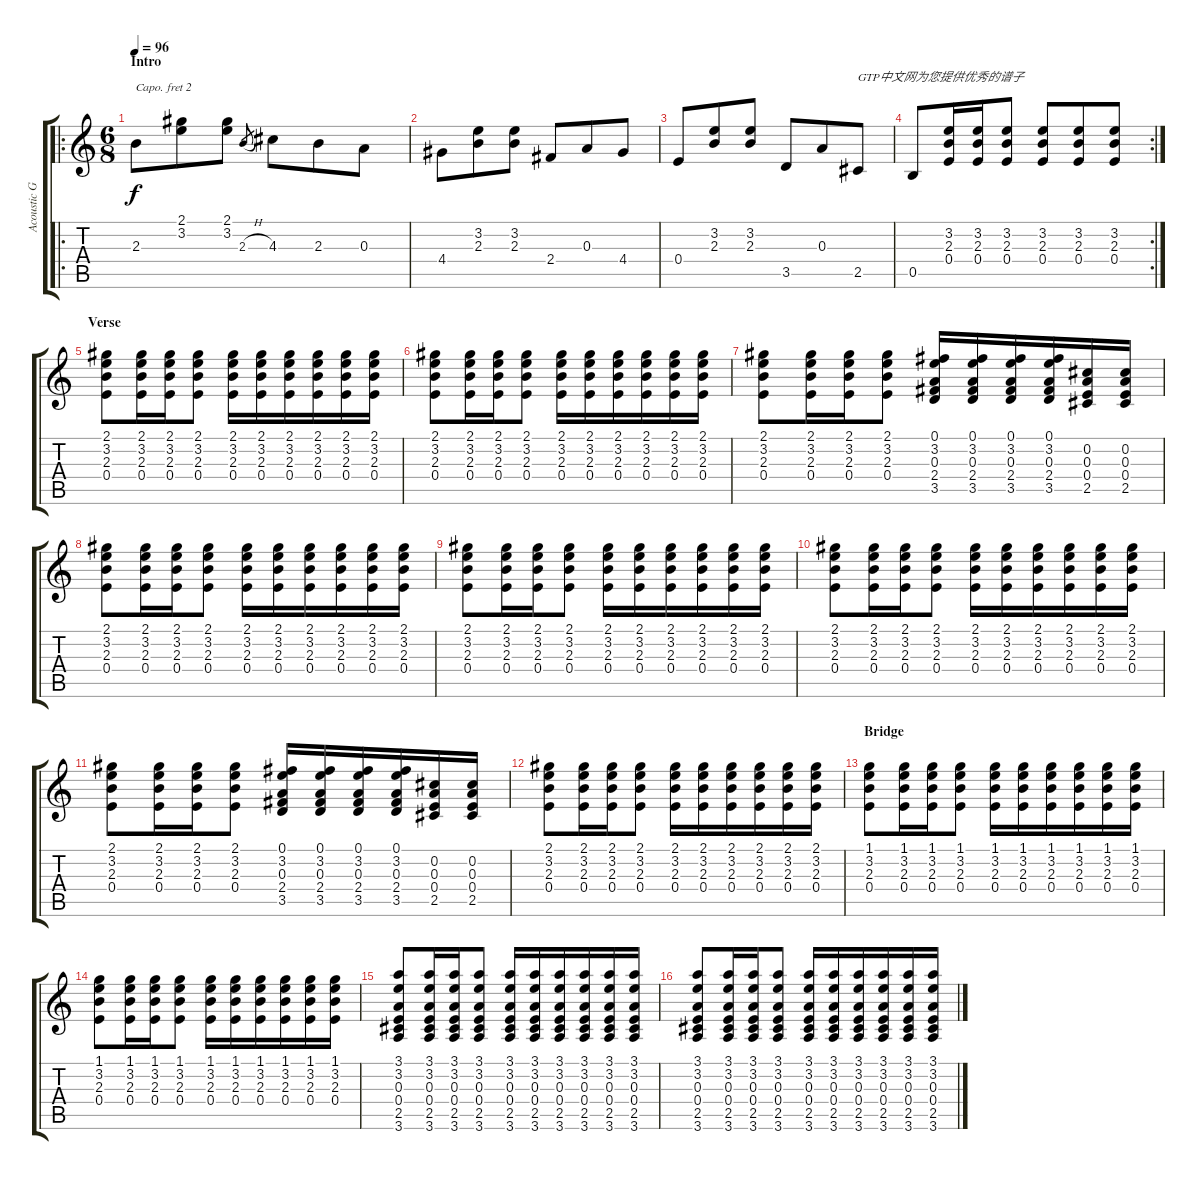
\track ("Acoustic Gtr." "Acoustic G") {instrument acousticguitarsteel}
\staff {score tabs}
\capo 2
\tuning (E4 B3 G3 D3 A2 E2) {hide}
\ro
\ts (6 8)
\section ("" "Intro")
\tempo 96
\clef g2
\ks c
2.3.8{dy f instrument acousticguitarsteel} (2.1 3.2).8 (2.1 3.2).8 2.3{h}.8{gr} 4.3.8 2.3.8 0.3.8 |
4.4.8 (3.2 2.3).8 (3.2 2.3).8 2.4.8 0.3.8 4.4.8 |
0.4.8 (3.2 2.3).8 (3.2 2.3).8 3.5.8 0.3.8 2.5.8{txt "GTP中文网为您提供优秀的谱子"} |
\rc 2
0.5.8 (3.2 2.3 0.4).16 (3.2 2.3 0.4).16 (3.2 2.3 0.4).8 (3.2 2.3 0.4).8 (3.2 2.3 0.4).8 (3.2 2.3 0.4).8 |
\section ("" "Verse")
(2.1 3.2 2.3 0.4).8 (2.1 3.2 2.3 0.4).16 (2.1 3.2 2.3 0.4).16 (2.1 3.2 2.3 0.4).8 (2.1 3.2 2.3 0.4).16 (2.1 3.2 2.3 0.4).16 (2.1 3.2 2.3 0.4).16 (2.1 3.2 2.3 0.4).16 (2.1 3.2 2.3 0.4).16 (2.1 3.2 2.3 0.4).16 |
(2.1 3.2 2.3 0.4).8 (2.1 3.2 2.3 0.4).16 (2.1 3.2 2.3 0.4).16 (2.1 3.2 2.3 0.4).8 (2.1 3.2 2.3 0.4).16 (2.1 3.2 2.3 0.4).16 (2.1 3.2 2.3 0.4).16 (2.1 3.2 2.3 0.4).16 (2.1 3.2 2.3 0.4).16 (2.1 3.2 2.3 0.4).16 |
(2.1 3.2 2.3 0.4).8 (2.1 3.2 2.3 0.4).16 (2.1 3.2 2.3 0.4).16 (2.1 3.2 2.3 0.4).8 (0.1 3.2 0.3 2.4 3.5).16 (0.1 3.2 0.3 2.4 3.5).16 (0.1 3.2 0.3 2.4 3.5).16 (0.1 3.2 0.3 2.4 3.5).16 (0.2 0.3 0.4 2.5).16 (0.2 0.3 0.4 2.5).16 |
(2.1 3.2 2.3 0.4).8 (2.1 3.2 2.3 0.4).16 (2.1 3.2 2.3 0.4).16 (2.1 3.2 2.3 0.4).8 (2.1 3.2 2.3 0.4).16 (2.1 3.2 2.3 0.4).16 (2.1 3.2 2.3 0.4).16 (2.1 3.2 2.3 0.4).16 (2.1 3.2 2.3 0.4).16 (2.1 3.2 2.3 0.4).16 |
(2.1 3.2 2.3 0.4).8 (2.1 3.2 2.3 0.4).16 (2.1 3.2 2.3 0.4).16 (2.1 3.2 2.3 0.4).8 (2.1 3.2 2.3 0.4).16 (2.1 3.2 2.3 0.4).16 (2.1 3.2 2.3 0.4).16 (2.1 3.2 2.3 0.4).16 (2.1 3.2 2.3 0.4).16 (2.1 3.2 2.3 0.4).16 |
(2.1 3.2 2.3 0.4).8 (2.1 3.2 2.3 0.4).16 (2.1 3.2 2.3 0.4).16 (2.1 3.2 2.3 0.4).8 (2.1 3.2 2.3 0.4).16 (2.1 3.2 2.3 0.4).16 (2.1 3.2 2.3 0.4).16 (2.1 3.2 2.3 0.4).16 (2.1 3.2 2.3 0.4).16 (2.1 3.2 2.3 0.4).16 |
(2.1 3.2 2.3 0.4).8 (2.1 3.2 2.3 0.4).16 (2.1 3.2 2.3 0.4).16 (2.1 3.2 2.3 0.4).8 (0.1 3.2 0.3 2.4 3.5).16 (0.1 3.2 0.3 2.4 3.5).16 (0.1 3.2 0.3 2.4 3.5).16 (0.1 3.2 0.3 2.4 3.5).16 (0.2 0.3 0.4 2.5).16 (0.2 0.3 0.4 2.5).16 |
(2.1 3.2 2.3 0.4).8 (2.1 3.2 2.3 0.4).16 (2.1 3.2 2.3 0.4).16 (2.1 3.2 2.3 0.4).8 (2.1 3.2 2.3 0.4).16 (2.1 3.2 2.3 0.4).16 (2.1 3.2 2.3 0.4).16 (2.1 3.2 2.3 0.4).16 (2.1 3.2 2.3 0.4).16 (2.1 3.2 2.3 0.4).16 |
\section ("" "Bridge")
(1.1 3.2 2.3 0.4).8 (1.1 3.2 2.3 0.4).16 (1.1 3.2 2.3 0.4).16 (1.1 3.2 2.3 0.4).8 (1.1 3.2 2.3 0.4).16 (1.1 3.2 2.3 0.4).16 (1.1 3.2 2.3 0.4).16 (1.1 3.2 2.3 0.4).16 (1.1 3.2 2.3 0.4).16 (1.1 3.2 2.3 0.4).16 |
(1.1 3.2 2.3 0.4).8 (1.1 3.2 2.3 0.4).16 (1.1 3.2 2.3 0.4).16 (1.1 3.2 2.3 0.4).8 (1.1 3.2 2.3 0.4).16 (1.1 3.2 2.3 0.4).16 (1.1 3.2 2.3 0.4).16 (1.1 3.2 2.3 0.4).16 (1.1 3.2 2.3 0.4).16 (1.1 3.2 2.3 0.4).16 |
(3.1 3.2 0.3 0.4 2.5 3.6).8 (3.1 3.2 0.3 0.4 2.5 3.6).16 (3.1 3.2 0.3 0.4 2.5 3.6).16 (3.1 3.2 0.3 0.4 2.5 3.6).8 (3.1 3.2 0.3 0.4 2.5 3.6).16 (3.1 3.2 0.3 0.4 2.5 3.6).16 (3.1 3.2 0.3 0.4 2.5 3.6).16 (3.1 3.2 0.3 0.4 2.5 3.6).16 (3.1 3.2 0.3 0.4 2.5 3.6).16 (3.1 3.2 0.3 0.4 2.5 3.6).16 |
(3.1 3.2 0.3 0.4 2.5 3.6).8 (3.1 3.2 0.3 0.4 2.5 3.6).16 (3.1 3.2 0.3 0.4 2.5 3.6).16 (3.1 3.2 0.3 0.4 2.5 3.6).8 (3.1 3.2 0.3 0.4 2.5 3.6).16 (3.1 3.2 0.3 0.4 2.5 3.6).16 (3.1 3.2 0.3 0.4 2.5 3.6).16 (3.1 3.2 0.3 0.4 2.5 3.6).16 (3.1 3.2 0.3 0.4 2.5 3.6).16 (3.1 3.2 0.3 0.4 2.5 3.6).16
